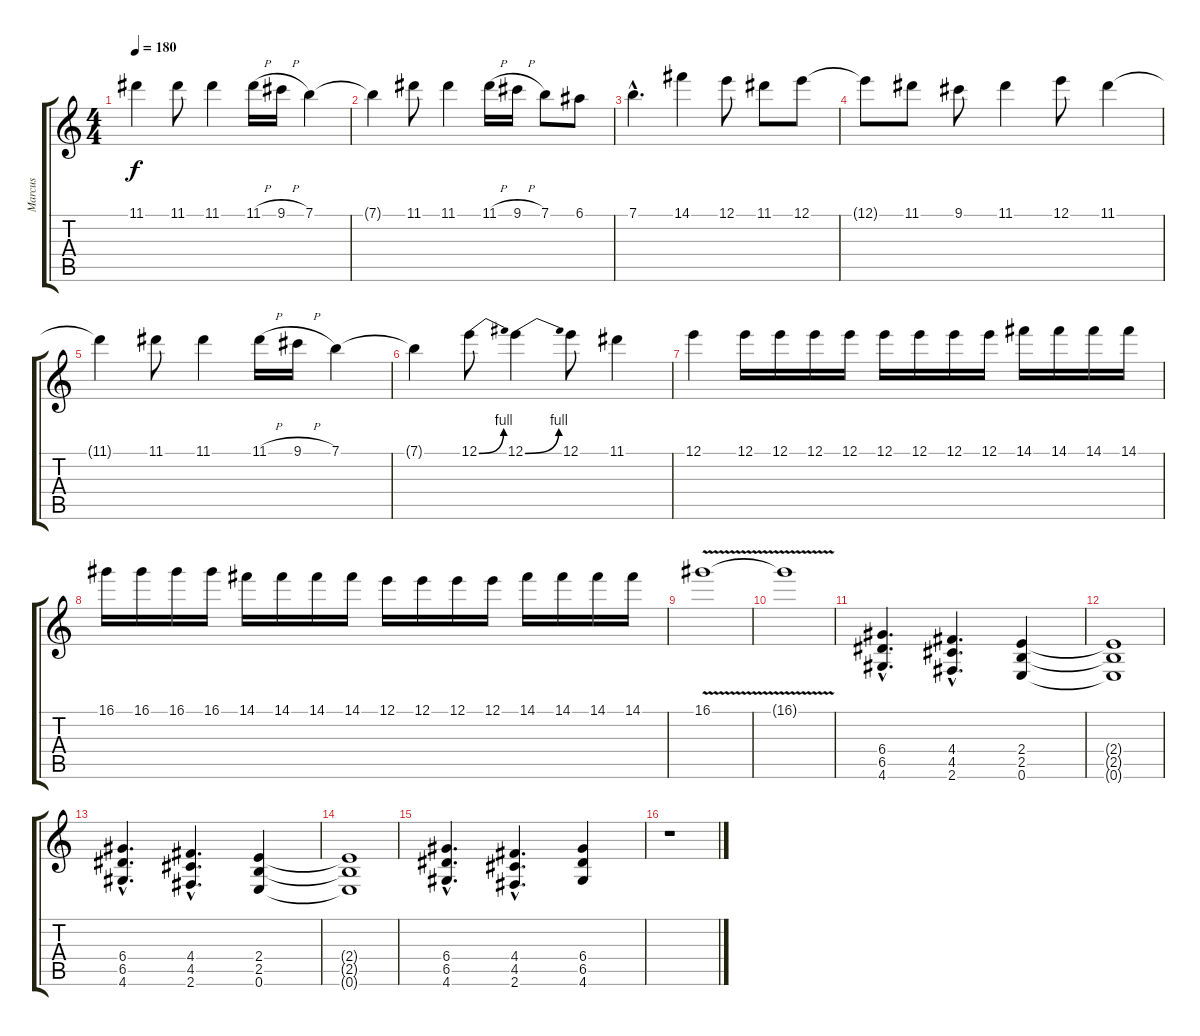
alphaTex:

\track ("Marcus" "Marcus") {instrument distortionguitar}
\staff {score tabs}
\tuning (E4 B3 G3 D3 A2 E2) {hide}
\ts (4 4)
\tempo 180
\clef g2
\ks c
11.1{t}.4{dy f} 11.1.8 11.1.4 11.1{h}.16 9.1{h}.16 7.1.4 |
7.1{t}.4 11.1.8 11.1.4 11.1{h}.16 9.1{h}.16 7.1.8 6.1.8 |
7.1{hac}.4{d} 14.1.4 12.1.8 11.1.8 12.1.8 |
12.1{t}.8 11.1.8 9.1.8 11.1.4 12.1.8 11.1.4 |
11.1{t}.4 11.1.8 11.1.4 11.1{h}.16 9.1{h}.16 7.1.4 |
7.1{t}.4 12.1{be (bend 0 0 60 4)}.8 12.1{be (bend 0 0 60 4)}.4 12.1.8 11.1.4 |
12.1.4 12.1.16 12.1.16 12.1.16 12.1.16 12.1.16 12.1.16 12.1.16 12.1.16 14.1.16 14.1.16 14.1.16 14.1.16 |
16.1.16 16.1.16 16.1.16 16.1.16 14.1.16 14.1.16 14.1.16 14.1.16 12.1.16 12.1.16 12.1.16 12.1.16 14.1.16 14.1.16 14.1.16 14.1.16 |
16.1{v}.1{volume 16} |
16.1{t}.1 |
(6.4{hac} 6.5{hac} 4.6{hac}).4{d} (4.4{hac} 4.5{hac} 2.6{hac}).4{d} (2.4 2.5 0.6).4 |
(2.4{t} 2.5{t} 0.6{t}).1 |
(6.4{hac} 6.5{hac} 4.6{hac}).4{d} (4.4{hac} 4.5{hac} 2.6{hac}).4{d} (2.4 2.5 0.6).4 |
(2.4{t} 2.5{t} 0.6{t}).1 |
(6.4{hac} 6.5{hac} 4.6{hac}).4{d} (4.4{hac} 4.5{hac} 2.6{hac}).4{d} (6.4 6.5 4.6).4 |
r.1
